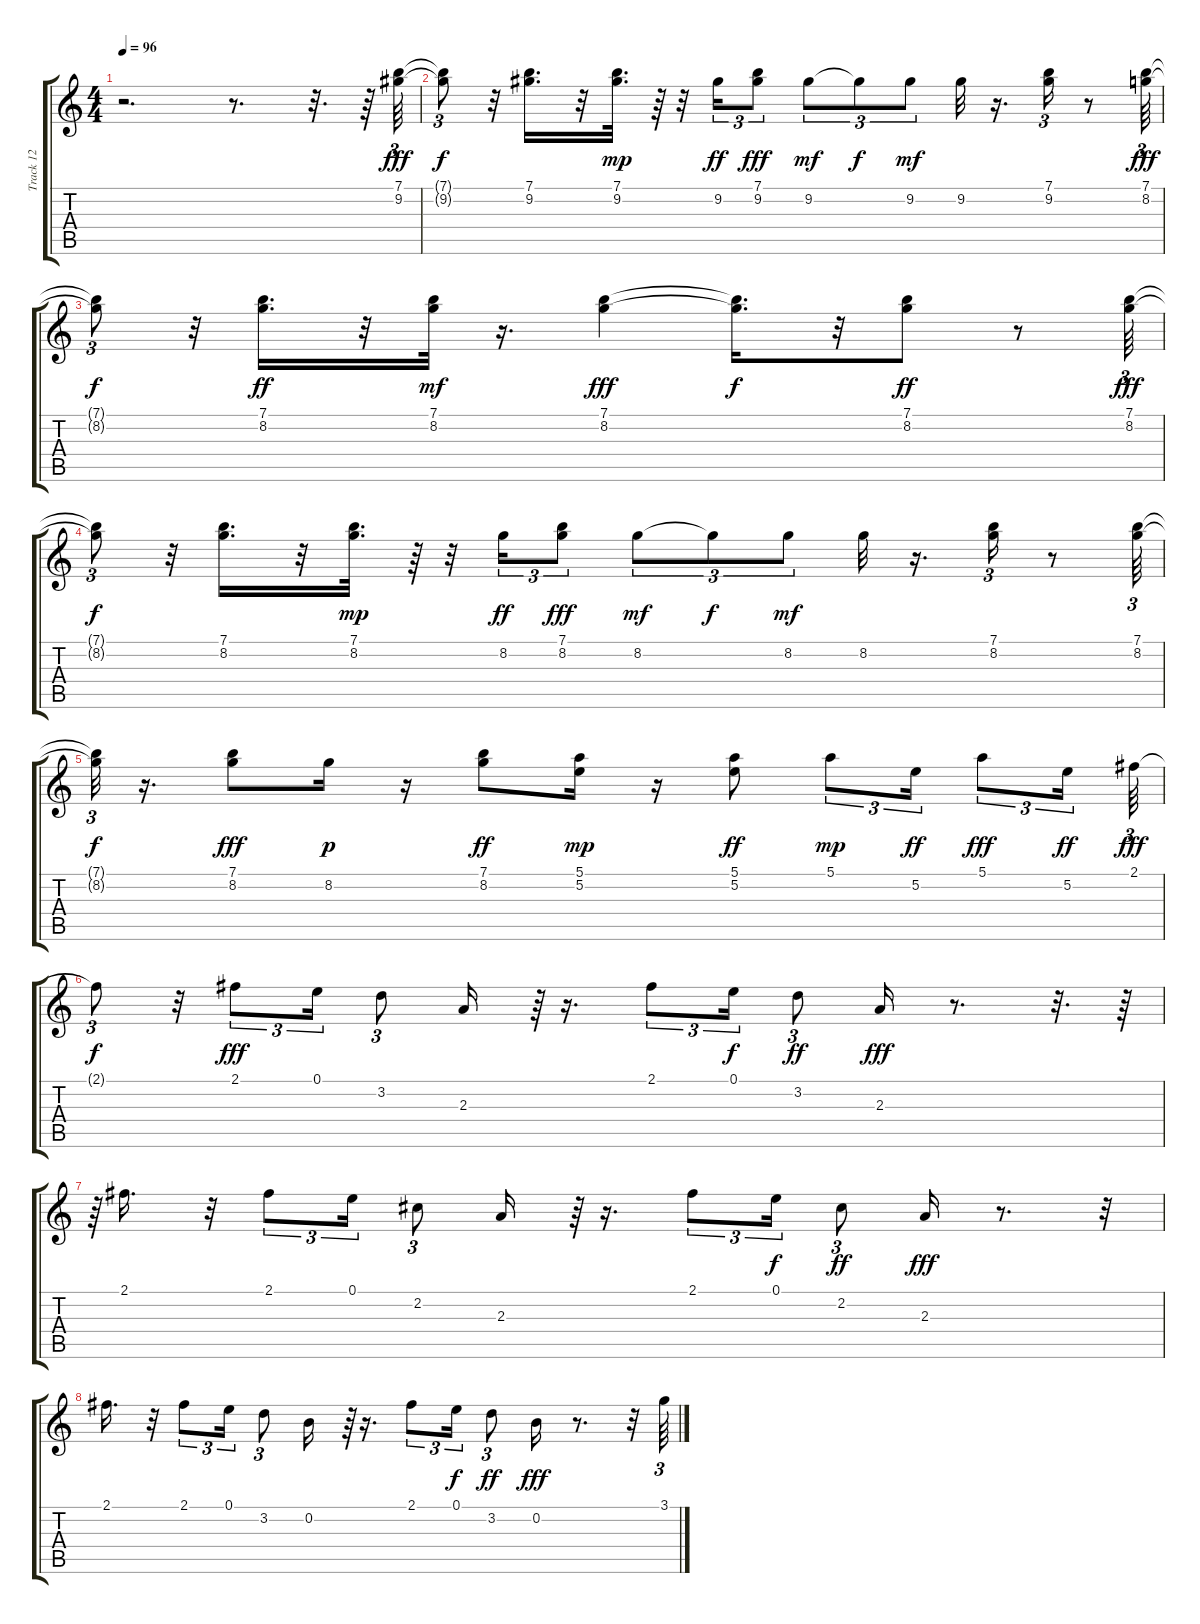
\track ("Track 12" "Track 12") {instrument acousticguitarsteel}
\staff {score tabs}
\tuning (E4 B3 G3 D3 A2 E2) {hide}
\ts (4 4)
\tempo 96
\clef g2
\ks c
r.2{d dy f} r.8{d} r.32{d} r.64 (7.1 9.2).64{tu (3 2) dy fff} |
(7.1{t} 9.2{t}).8{tu (3 2) dy f} r.32 (7.1 9.2).16{d} r.32 (7.1 9.2).32{d dy mp} r.64 r.32 9.2.16{tu (3 2) dy ff} (7.1 9.2).8{tu (3 2) dy fff} 9.2.8{tu (3 2) dy mf} 9.2{t}.8{tu (3 2) dy f} 9.2.8{tu (3 2) dy mf} 9.2.32 r.16{d} (7.1 9.2).16{tu (3 2)} r.8 (7.1 8.2).64{tu (3 2) dy fff} |
(7.1{t} 8.2{t}).8{tu (3 2) dy f} r.32 (7.1 8.2).16{d dy ff} r.32 (7.1 8.2).32{dy mf} r.16{d} (7.1 8.2).4{dy fff} (7.1{t} 8.2{t}).16{d dy f} r.32 (7.1 8.2).8{dy ff} r.8 (7.1 8.2).64{tu (3 2) dy fff} |
(7.1{t} 8.2{t}).8{tu (3 2) dy f} r.32 (7.1 8.2).16{d} r.32 (7.1 8.2).32{d dy mp} r.64 r.32 8.2.16{tu (3 2) dy ff} (7.1 8.2).8{tu (3 2) dy fff} 8.2.8{tu (3 2) dy mf} 8.2{t}.8{tu (3 2) dy f} 8.2.8{tu (3 2) dy mf} 8.2.32 r.16{d} (7.1 8.2).16{tu (3 2)} r.8 (7.1 8.2).64{tu (3 2)} |
(7.1{t} 8.2{t}).32{tu (3 2) dy f} r.16{d} (7.1 8.2).8{dy fff} 8.2.16{dy p} r.16 (7.1 8.2).8{dy ff} (5.1 5.2).16{dy mp} r.16 (5.1 5.2).8{dy ff} 5.1.8{tu (3 2) dy mp} 5.2.16{tu (3 2) dy ff} 5.1.8{tu (3 2) dy fff} 5.2.16{tu (3 2) dy ff} 2.1.64{tu (3 2) dy fff} |
2.1{t}.8{tu (3 2) dy f} r.32 2.1.8{tu (3 2) dy fff} 0.1.16{tu (3 2)} 3.2.8{tu (3 2)} 2.3.16 r.64{tu (3 2)} r.16{d} 2.1.8{tu (3 2)} 0.1.16{tu (3 2) dy f} 3.2.8{tu (3 2) dy ff} 2.3.16{dy fff} r.8{d} r.32{d} r.64 |
r.64{tu (3 2)} 2.1.16{d} r.32 2.1.8{tu (3 2)} 0.1.16{tu (3 2)} 2.2.8{tu (3 2)} 2.3.16 r.64{tu (3 2)} r.16{d} 2.1.8{tu (3 2)} 0.1.16{tu (3 2) dy f} 2.2.8{tu (3 2) dy ff} 2.3.16{dy fff} r.8{d} r.32 |
2.1.16{d} r.32 2.1.8{tu (3 2)} 0.1.16{tu (3 2)} 3.2.8{tu (3 2)} 0.2.16 r.64{tu (3 2)} r.16{d} 2.1.8{tu (3 2)} 0.1.16{tu (3 2) dy f} 3.2.8{tu (3 2) dy ff} 0.2.16{dy fff} r.8{d} r.32 3.1.64{tu (3 2)}
